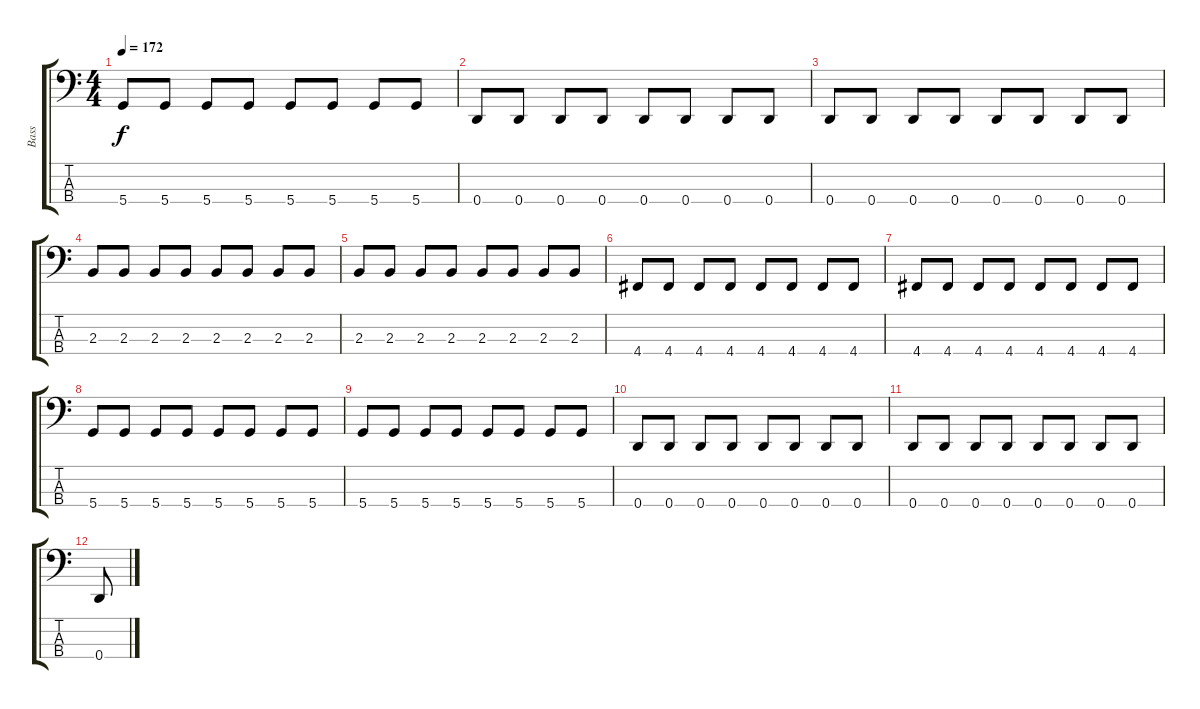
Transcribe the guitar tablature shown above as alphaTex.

\track ("Bass" "Bass") {instrument electricbassfinger}
\staff {score tabs}
\tuning (G2 D2 A1 D1) {hide}
\ts (4 4)
\tempo 172
\clef f4
\ks c
5.4.8{dy f} 5.4.8 5.4.8 5.4.8 5.4.8 5.4.8 5.4.8 5.4.8 |
0.4.8 0.4.8 0.4.8 0.4.8 0.4.8 0.4.8 0.4.8 0.4.8 |
0.4.8 0.4.8 0.4.8 0.4.8 0.4.8 0.4.8 0.4.8 0.4.8 |
2.3.8 2.3.8 2.3.8 2.3.8 2.3.8 2.3.8 2.3.8 2.3.8 |
2.3.8 2.3.8 2.3.8 2.3.8 2.3.8 2.3.8 2.3.8 2.3.8 |
4.4.8 4.4.8 4.4.8 4.4.8 4.4.8 4.4.8 4.4.8 4.4.8 |
4.4.8 4.4.8 4.4.8 4.4.8 4.4.8 4.4.8 4.4.8 4.4.8 |
5.4.8 5.4.8 5.4.8 5.4.8 5.4.8 5.4.8 5.4.8 5.4.8 |
5.4.8 5.4.8 5.4.8 5.4.8 5.4.8 5.4.8 5.4.8 5.4.8 |
0.4.8 0.4.8 0.4.8 0.4.8 0.4.8 0.4.8 0.4.8 0.4.8 |
0.4.8 0.4.8 0.4.8 0.4.8 0.4.8 0.4.8 0.4.8 0.4.8 |
0.4.8
